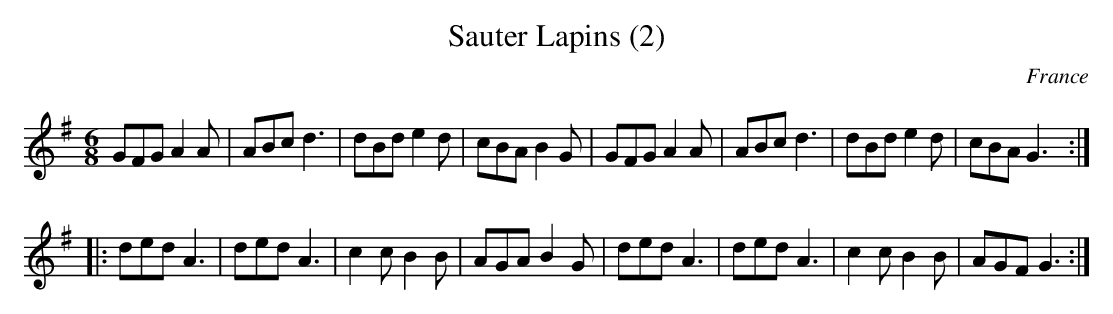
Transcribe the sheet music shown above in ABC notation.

X:1
T:Sauter Lapins (2)
M:6/8
O:France
K:G major
GFG A2A | ABc d3 | dBd e2d | cBA B2G|\
GFG A2A | ABc d3 | dBd e2d | cBA G3 ::
ded A3 | ded A3 | c2c B2B | AGA B2G | \
ded A3 | ded A3 | c2c B2B | AGF G3 :|
